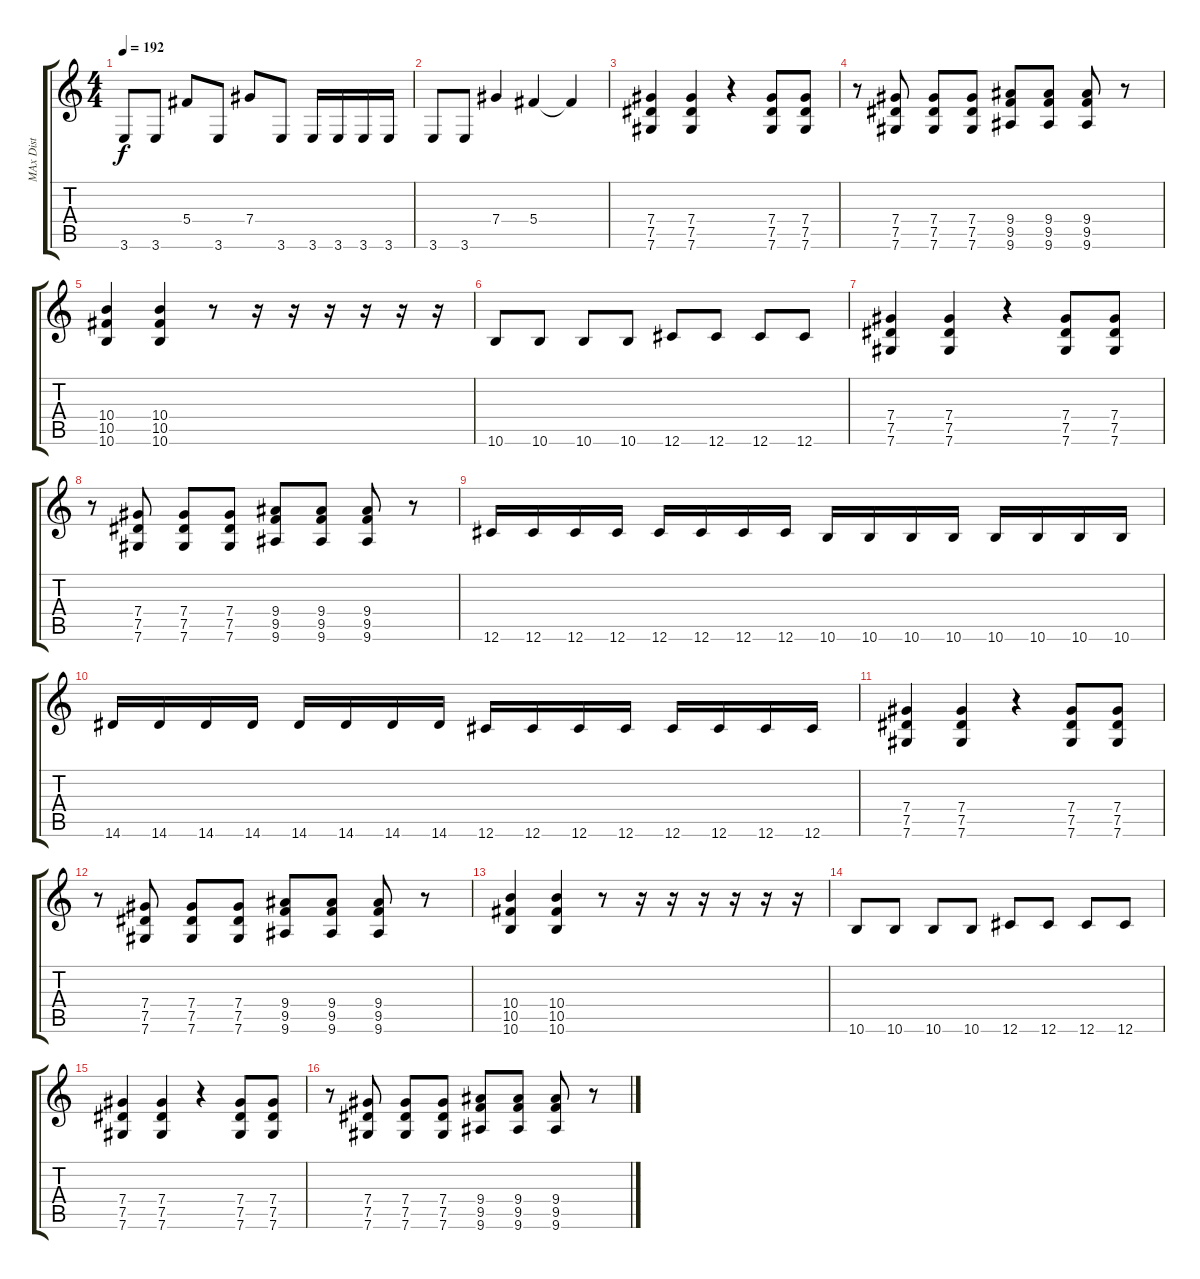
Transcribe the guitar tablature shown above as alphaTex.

\track ("MAx Dist" "MAx Dist") {instrument distortionguitar}
\staff {score tabs}
\tuning (Eb4 Bb3 Gb3 Db3 Ab2 Db2) {hide}
\ts (4 4)
\tempo 192
\clef g2
\ks c
3.6.8{dy f} 3.6.8 5.4.8 3.6.8 7.4.8 3.6.8 3.6.16 3.6.16 3.6.16 3.6.16 |
3.6.8 3.6.8 7.4.4 5.4.4 5.4{t}.4 |
(7.4 7.5 7.6).4{balance 9} (7.4 7.5 7.6).4 r.4 (7.4 7.5 7.6).8 (7.4 7.5 7.6).8 |
r.8 (7.4 7.5 7.6).8 (7.4 7.5 7.6).8 (7.4 7.5 7.6).8 (9.4 9.5 9.6).8 (9.4 9.5 9.6).8 (9.4 9.5 9.6).8 r.8 |
(10.4 10.5 10.6).4 (10.4 10.5 10.6).4 r.8 r.16 r.16 r.16 r.16 r.16 r.16 |
10.6.8 10.6.8 10.6.8 10.6.8 12.6.8 12.6.8 12.6.8 12.6.8 |
(7.4 7.5 7.6).4 (7.4 7.5 7.6).4 r.4 (7.4 7.5 7.6).8 (7.4 7.5 7.6).8 |
r.8 (7.4 7.5 7.6).8 (7.4 7.5 7.6).8 (7.4 7.5 7.6).8 (9.4 9.5 9.6).8 (9.4 9.5 9.6).8 (9.4 9.5 9.6).8 r.8 |
12.6.16 12.6.16 12.6.16 12.6.16 12.6.16 12.6.16 12.6.16 12.6.16 10.6.16 10.6.16 10.6.16 10.6.16 10.6.16 10.6.16 10.6.16 10.6.16 |
14.6.16 14.6.16 14.6.16 14.6.16 14.6.16 14.6.16 14.6.16 14.6.16 12.6.16 12.6.16 12.6.16 12.6.16 12.6.16 12.6.16 12.6.16 12.6.16 |
(7.4 7.5 7.6).4 (7.4 7.5 7.6).4 r.4 (7.4 7.5 7.6).8 (7.4 7.5 7.6).8 |
r.8 (7.4 7.5 7.6).8 (7.4 7.5 7.6).8 (7.4 7.5 7.6).8 (9.4 9.5 9.6).8 (9.4 9.5 9.6).8 (9.4 9.5 9.6).8 r.8 |
(10.4 10.5 10.6).4 (10.4 10.5 10.6).4 r.8 r.16 r.16 r.16 r.16 r.16 r.16 |
10.6.8 10.6.8 10.6.8 10.6.8 12.6.8 12.6.8 12.6.8 12.6.8 |
(7.4 7.5 7.6).4 (7.4 7.5 7.6).4 r.4 (7.4 7.5 7.6).8 (7.4 7.5 7.6).8 |
r.8 (7.4 7.5 7.6).8 (7.4 7.5 7.6).8 (7.4 7.5 7.6).8 (9.4 9.5 9.6).8 (9.4 9.5 9.6).8 (9.4 9.5 9.6).8 r.8
